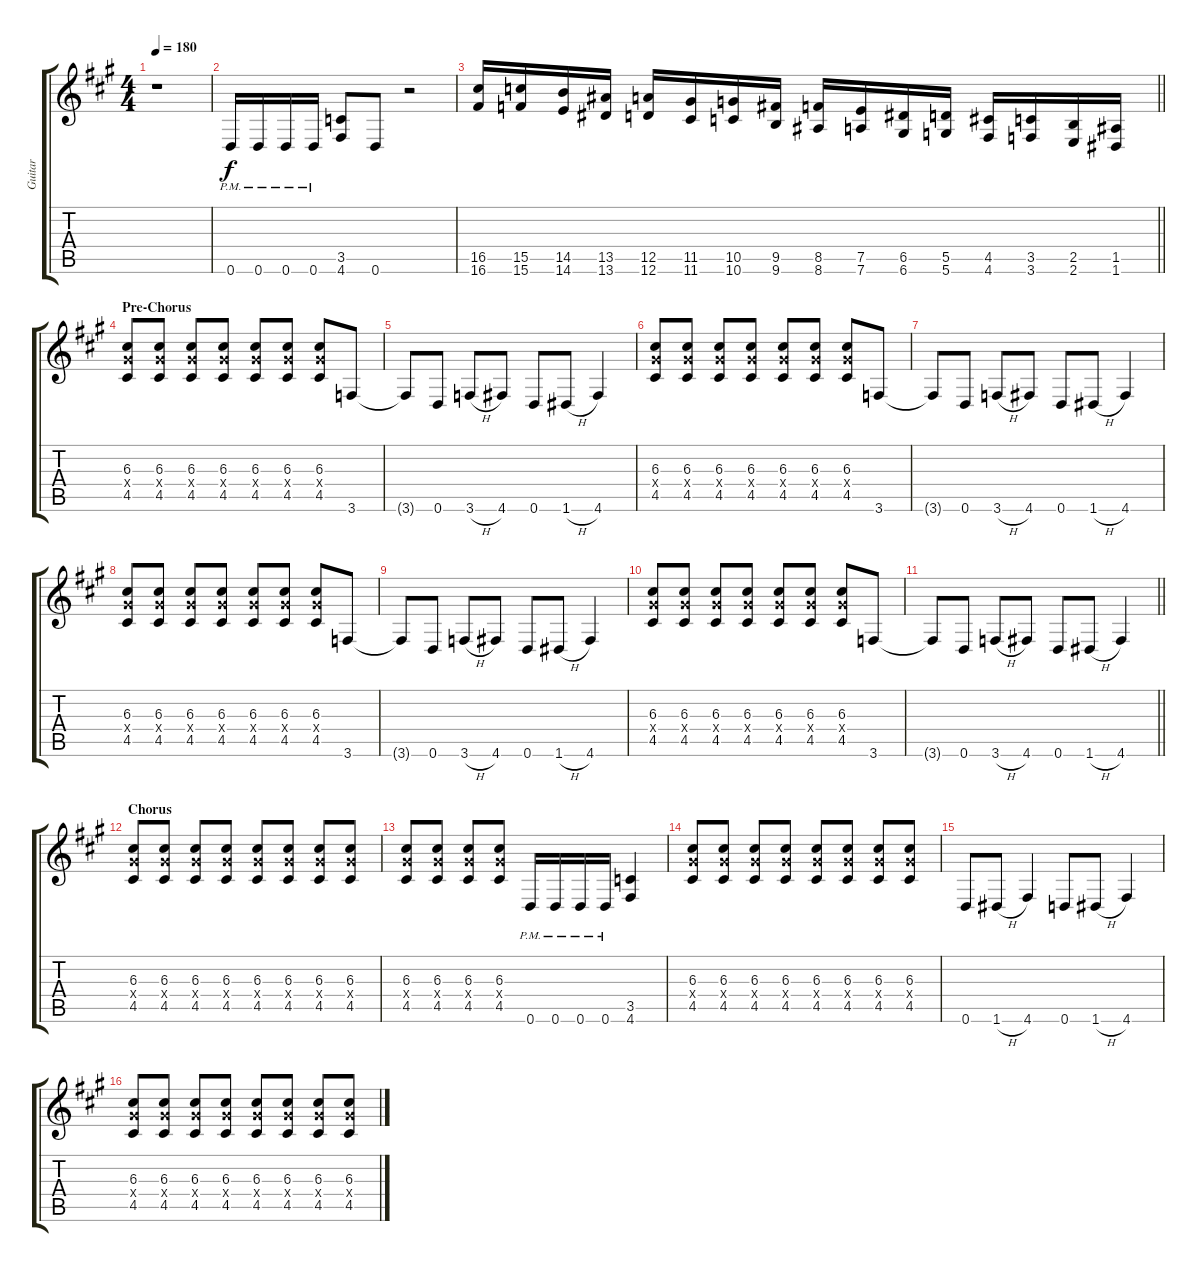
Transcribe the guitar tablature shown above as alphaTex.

\track ("Guitar" "Guitar") {instrument distortionguitar}
\staff {score tabs}
\tuning (E4 B3 G3 D3 A2 D2) {hide}
\ts (4 4)
\tempo 180
\clef g2
\ks f#minor
r.1{dy f} |
0.6{pm}.16 0.6{pm}.16 0.6{pm}.16 0.6{pm}.16 (3.5 4.6).8 0.6.8 r.2 |
\barLineRight lightlight
(16.5 16.6).16{instrument guitarfretnoise} (15.5 15.6).16 (14.5 14.6).16 (13.5 13.6).16 (12.5 12.6).16 (11.5 11.6).16 (10.5 10.6).16 (9.5 9.6).16 (8.5 8.6).16 (7.5 7.6).16 (6.5 6.6).16 (5.5 5.6).16 (4.5 4.6).16 (3.5 3.6).16 (2.5 2.6).16 (1.5 1.6).16 |
\section ("" "Pre-Chorus")
(6.3 6.4{x} 4.5).8{instrument distortionguitar} (6.3 6.4{x} 4.5).8 (6.3 6.4{x} 4.5).8 (6.3 6.4{x} 4.5).8 (6.3 6.4{x} 4.5).8 (6.3 6.4{x} 4.5).8 (6.3 6.4{x} 4.5).8 3.6.8 |
3.6{t}.8 0.6.8 3.6{h}.8 4.6.8 0.6.8 1.6{h}.8 4.6.4 |
(6.3 6.4{x} 4.5).8 (6.3 6.4{x} 4.5).8 (6.3 6.4{x} 4.5).8 (6.3 6.4{x} 4.5).8 (6.3 6.4{x} 4.5).8 (6.3 6.4{x} 4.5).8 (6.3 6.4{x} 4.5).8 3.6.8 |
3.6{t}.8 0.6.8 3.6{h}.8 4.6.8 0.6.8 1.6{h}.8 4.6.4 |
(6.3 6.4{x} 4.5).8 (6.3 6.4{x} 4.5).8 (6.3 6.4{x} 4.5).8 (6.3 6.4{x} 4.5).8 (6.3 6.4{x} 4.5).8 (6.3 6.4{x} 4.5).8 (6.3 6.4{x} 4.5).8 3.6.8 |
3.6{t}.8 0.6.8 3.6{h}.8 4.6.8 0.6.8 1.6{h}.8 4.6.4 |
(6.3 6.4{x} 4.5).8 (6.3 6.4{x} 4.5).8 (6.3 6.4{x} 4.5).8 (6.3 6.4{x} 4.5).8 (6.3 6.4{x} 4.5).8 (6.3 6.4{x} 4.5).8 (6.3 6.4{x} 4.5).8 3.6.8 |
\barLineRight lightlight
3.6{t}.8 0.6.8 3.6{h}.8 4.6.8 0.6.8 1.6{h}.8 4.6.4 |
\section ("" "Chorus")
(6.3 6.4{x} 4.5).8 (6.3 6.4{x} 4.5).8 (6.3 6.4{x} 4.5).8 (6.3 6.4{x} 4.5).8 (6.3 6.4{x} 4.5).8 (6.3 6.4{x} 4.5).8 (6.3 6.4{x} 4.5).8 (6.3 6.4{x} 4.5).8 |
(6.3 6.4{x} 4.5).8 (6.3 6.4{x} 4.5).8 (6.3 6.4{x} 4.5).8 (6.3 6.4{x} 4.5).8 0.6{pm}.16 0.6{pm}.16 0.6{pm}.16 0.6{pm}.16 (3.5 4.6).4 |
(6.3 6.4{x} 4.5).8 (6.3 6.4{x} 4.5).8 (6.3 6.4{x} 4.5).8 (6.3 6.4{x} 4.5).8 (6.3 6.4{x} 4.5).8 (6.3 6.4{x} 4.5).8 (6.3 6.4{x} 4.5).8 (6.3 6.4{x} 4.5).8 |
0.6.8 1.6{h}.8 4.6.4 0.6.8 1.6{h}.8 4.6.4 |
(6.3 6.4{x} 4.5).8 (6.3 6.4{x} 4.5).8 (6.3 6.4{x} 4.5).8 (6.3 6.4{x} 4.5).8 (6.3 6.4{x} 4.5).8 (6.3 6.4{x} 4.5).8 (6.3 6.4{x} 4.5).8 (6.3 6.4{x} 4.5).8
